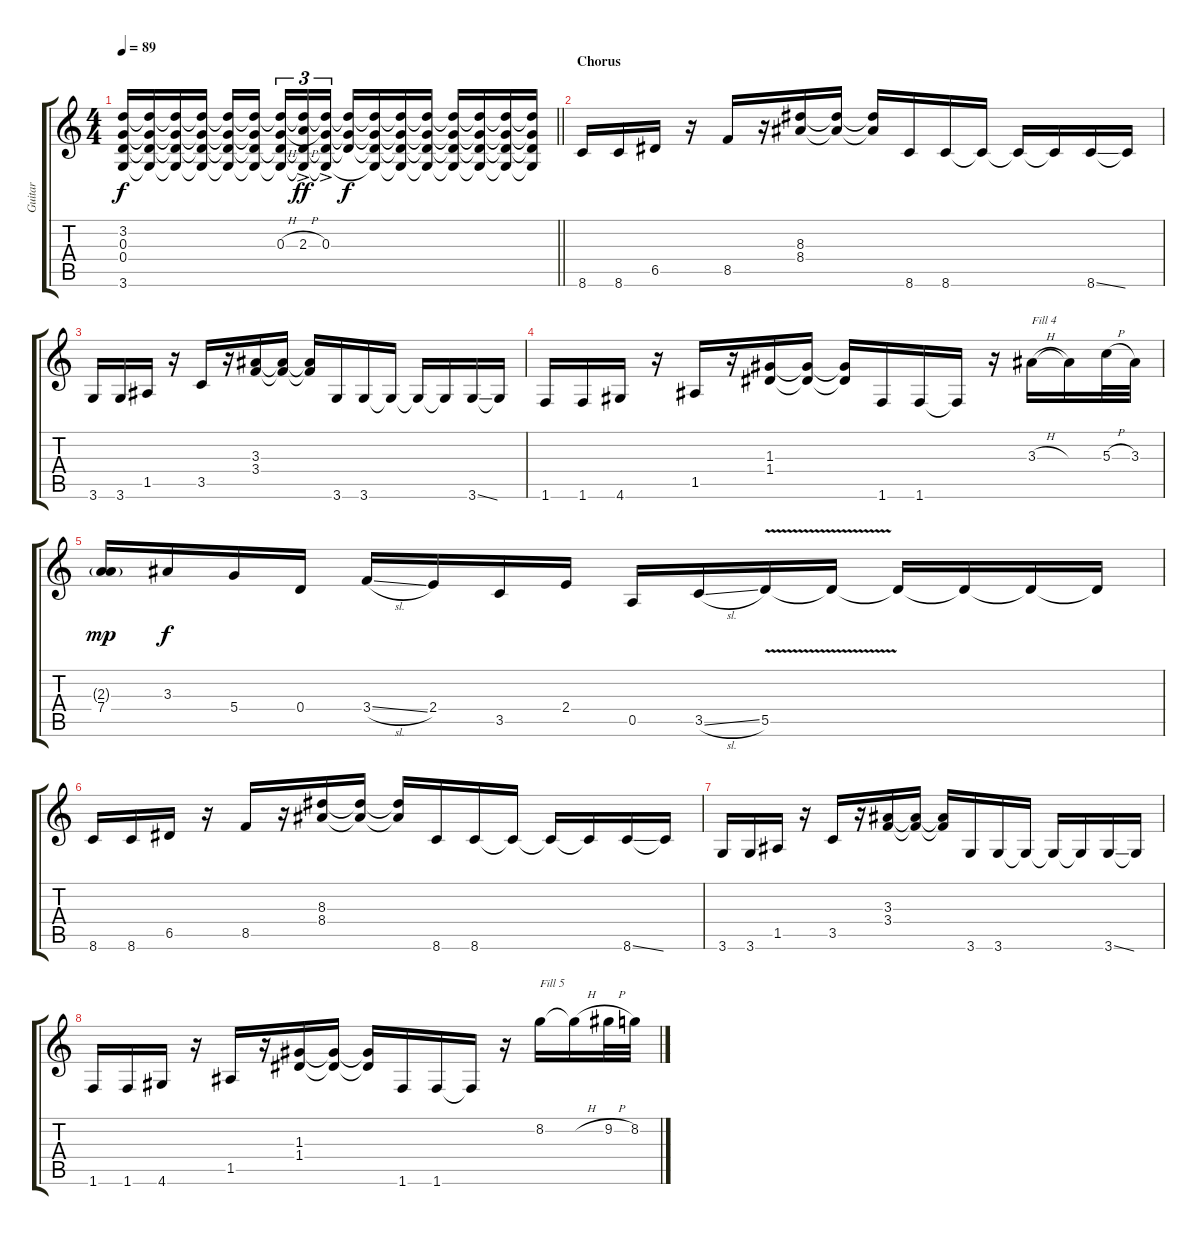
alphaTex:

\track ("Guitar" "Guitar") {instrument overdrivenguitar}
\staff {score tabs}
\tuning (E4 B3 G3 D3 A2 E2) {hide}
\ts (4 4)
\tempo 89
\clef g2
\barLineRight lightlight
\ks c
(3.2 0.3 0.4 3.6).16{dy f} (3.2{t} 0.3{t} 0.4{t} 3.6{t}).16 (3.2{t} 0.3{t} 0.4{t} 3.6{t}).16 (3.2{t} 0.3{t} 0.4{t} 3.6{t}).16 (3.2{t} 0.3{t} 0.4{t} 3.6{t}).16 (3.2{t} 0.3{t} 0.4{t} 3.6{t}).16{beam splitsecondary} (3.2{t} 0.3{h} 0.4{t} 3.6{t}).16{tu (3 2)} (3.2{t} 2.3{h ac} 0.4{t} 3.6{t}).16{tu (3 2) dy ff} (3.2{t} 0.3{ac} 0.4{t} 3.6{t}).16{tu (3 2)} (3.2{t} 0.3{t} 0.4{t}).16{dy f} (3.2{t} 0.3{t} 0.4{t} 3.6{t}).16 (3.2{t} 0.3{t} 0.4{t} 3.6{t}).16 (3.2{t} 0.3{t} 0.4{t} 3.6{t}).16 (3.2{t} 0.3{t} 0.4{t} 3.6{t}).16 (3.2{t} 0.3{t} 0.4{t} 3.6{t}).16 (3.2{t} 0.3{t} 0.4{t} 3.6{t}).16 (3.2{t} 0.3{t} 0.4{t} 3.6{t}).16 |
\section ("" "Chorus")
8.6.16 8.6.16 6.5.16 r.16 8.5.16 r.16 (8.3 8.4).16 (8.3{t} 8.4{t}).16 (8.3{t} 8.4{t}).16 8.6.16 8.6.16 8.6{t}.16 8.6{t}.16 8.6{t}.16 8.6{ss}.16 8.6{t}.16 |
3.6.16 3.6.16 1.5.16 r.16 3.5.16 r.16 (3.3 3.4).16 (3.3{t} 3.4{t}).16 (3.3{t} 3.4{t}).16 3.6.16 3.6.16 3.6{t}.16 3.6{t}.16 3.6{t}.16 3.6{ss}.16 3.6{t}.16 |
1.6.16 1.6.16 4.6.16 r.16 1.5.16 r.16 (1.3 1.4).16 (1.3{t} 1.4{t}).16 (1.3{t} 1.4{t}).16 1.6.16 1.6.16 1.6{t}.16 r.16 3.3{h}.16{txt "Fill 4"} 3.3{t}.16 5.3{h}.32 3.3.32 |
(2.3{g} 7.4).16{dy mp} 3.3.16{dy f} 5.4.16 0.4.16 3.4{sl}.16 2.4.16 3.5.16 2.4.16 0.5.16 3.5{sl}.16 5.5{v}.16 5.5{t}.16 5.5{t}.16 5.5{t}.16 5.5{t}.16 5.5{t}.16 |
8.6.16 8.6.16 6.5.16 r.16 8.5.16 r.16 (8.3 8.4).16 (8.3{t} 8.4{t}).16 (8.3{t} 8.4{t}).16 8.6.16 8.6.16 8.6{t}.16 8.6{t}.16 8.6{t}.16 8.6{ss}.16 8.6{t}.16 |
3.6.16 3.6.16 1.5.16 r.16 3.5.16 r.16 (3.3 3.4).16 (3.3{t} 3.4{t}).16 (3.3{t} 3.4{t}).16 3.6.16 3.6.16 3.6{t}.16 3.6{t}.16 3.6{t}.16 3.6{ss}.16 3.6{t}.16 |
1.6.16 1.6.16 4.6.16 r.16 1.5.16 r.16 (1.3 1.4).16 (1.3{t} 1.4{t}).16 (1.3{t} 1.4{t}).16 1.6.16 1.6.16 1.6{t}.16 r.16 8.2.16{txt "Fill 5"} 8.2{h t}.16 9.2{h}.32 8.2.32
